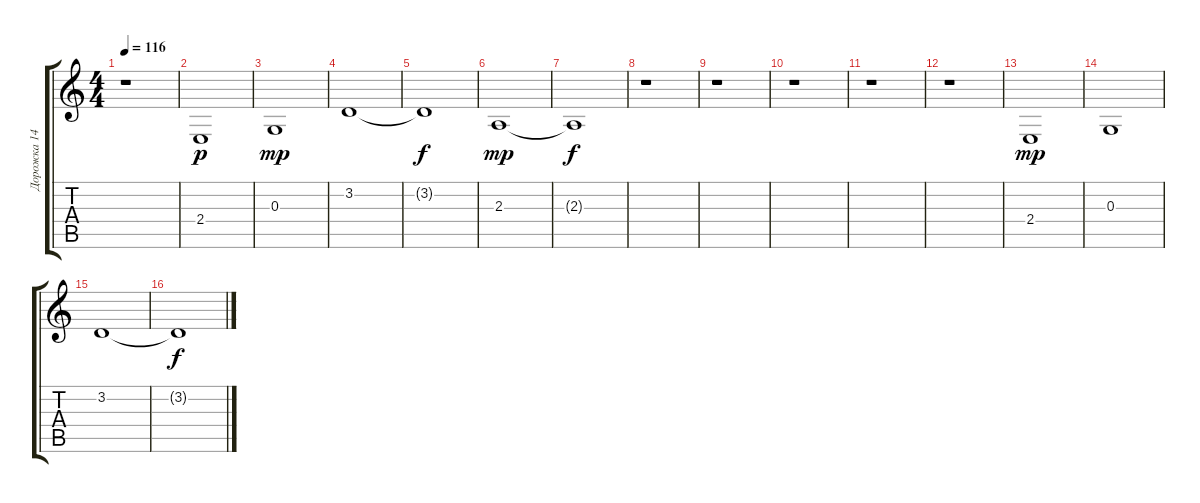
\track ("Дорожка 14" "Дорожка 14") {instrument pad2warm}
\staff {score tabs}
\tuning (E4 B3 G3 D3 A2 E2) {hide}
\ts (4 4)
\tempo 116
\clef g2
\ks c
r.1{dy f} |
2.4.1{dy p} |
0.3.1{dy mp} |
3.2.1 |
3.2{t}.1{dy f} |
2.3.1{dy mp} |
2.3{t}.1{dy f} |
r.1 |
r.1 |
r.1 |
r.1 |
r.1 |
2.4.1{dy mp} |
0.3.1 |
3.2.1 |
3.2{t}.1{dy f}
